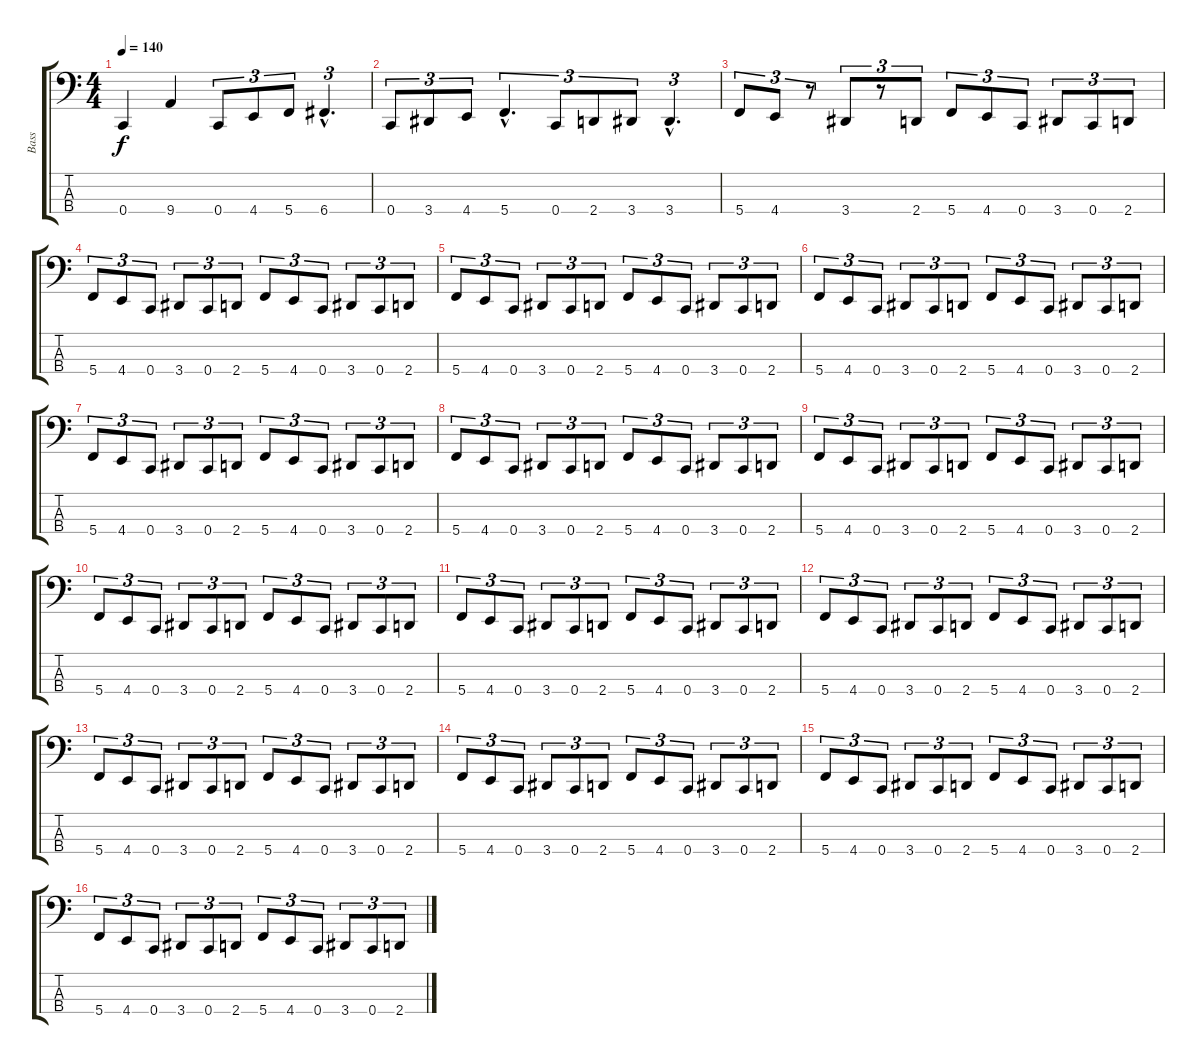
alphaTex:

\track ("Bass" "Bass") {instrument slapbass1}
\staff {score tabs}
\tuning (F2 C2 G1 C1) {hide}
\ts (4 4)
\tempo 140
\clef f4
\ks c
0.4.4{dy f} 9.4.4 0.4.8{tu (3 2)} 4.4.8{tu (3 2)} 5.4.8{tu (3 2)} 6.4{hac}.4{d tu (3 2)} |
0.4.8{tu (3 2)} 3.4.8{tu (3 2)} 4.4.8{tu (3 2)} 5.4{hac}.4{d tu (3 2)} 0.4.8{tu (3 2)} 2.4.8{tu (3 2)} 3.4.8{tu (3 2)} 3.4{hac}.4{d tu (3 2)} |
5.4.8{tu (3 2)} 4.4.8{tu (3 2)} r.8{tu (3 2)} 3.4.8{tu (3 2)} r.8{tu (3 2)} 2.4.8{tu (3 2)} 5.4.8{tu (3 2)} 4.4.8{tu (3 2)} 0.4.8{tu (3 2)} 3.4.8{tu (3 2)} 0.4.8{tu (3 2)} 2.4.8{tu (3 2)} |
5.4.8{tu (3 2)} 4.4.8{tu (3 2)} 0.4.8{tu (3 2)} 3.4.8{tu (3 2)} 0.4.8{tu (3 2)} 2.4.8{tu (3 2)} 5.4.8{tu (3 2)} 4.4.8{tu (3 2)} 0.4.8{tu (3 2)} 3.4.8{tu (3 2)} 0.4.8{tu (3 2)} 2.4.8{tu (3 2)} |
5.4.8{tu (3 2)} 4.4.8{tu (3 2)} 0.4.8{tu (3 2)} 3.4.8{tu (3 2)} 0.4.8{tu (3 2)} 2.4.8{tu (3 2)} 5.4.8{tu (3 2)} 4.4.8{tu (3 2)} 0.4.8{tu (3 2)} 3.4.8{tu (3 2)} 0.4.8{tu (3 2)} 2.4.8{tu (3 2)} |
5.4.8{tu (3 2)} 4.4.8{tu (3 2)} 0.4.8{tu (3 2)} 3.4.8{tu (3 2)} 0.4.8{tu (3 2)} 2.4.8{tu (3 2)} 5.4.8{tu (3 2)} 4.4.8{tu (3 2)} 0.4.8{tu (3 2)} 3.4.8{tu (3 2)} 0.4.8{tu (3 2)} 2.4.8{tu (3 2)} |
5.4.8{tu (3 2)} 4.4.8{tu (3 2)} 0.4.8{tu (3 2)} 3.4.8{tu (3 2)} 0.4.8{tu (3 2)} 2.4.8{tu (3 2)} 5.4.8{tu (3 2)} 4.4.8{tu (3 2)} 0.4.8{tu (3 2)} 3.4.8{tu (3 2)} 0.4.8{tu (3 2)} 2.4.8{tu (3 2)} |
5.4.8{tu (3 2)} 4.4.8{tu (3 2)} 0.4.8{tu (3 2)} 3.4.8{tu (3 2)} 0.4.8{tu (3 2)} 2.4.8{tu (3 2)} 5.4.8{tu (3 2)} 4.4.8{tu (3 2)} 0.4.8{tu (3 2)} 3.4.8{tu (3 2)} 0.4.8{tu (3 2)} 2.4.8{tu (3 2)} |
5.4.8{tu (3 2)} 4.4.8{tu (3 2)} 0.4.8{tu (3 2)} 3.4.8{tu (3 2)} 0.4.8{tu (3 2)} 2.4.8{tu (3 2)} 5.4.8{tu (3 2)} 4.4.8{tu (3 2)} 0.4.8{tu (3 2)} 3.4.8{tu (3 2)} 0.4.8{tu (3 2)} 2.4.8{tu (3 2)} |
5.4.8{tu (3 2)} 4.4.8{tu (3 2)} 0.4.8{tu (3 2)} 3.4.8{tu (3 2)} 0.4.8{tu (3 2)} 2.4.8{tu (3 2)} 5.4.8{tu (3 2)} 4.4.8{tu (3 2)} 0.4.8{tu (3 2)} 3.4.8{tu (3 2)} 0.4.8{tu (3 2)} 2.4.8{tu (3 2)} |
5.4.8{tu (3 2)} 4.4.8{tu (3 2)} 0.4.8{tu (3 2)} 3.4.8{tu (3 2)} 0.4.8{tu (3 2)} 2.4.8{tu (3 2)} 5.4.8{tu (3 2)} 4.4.8{tu (3 2)} 0.4.8{tu (3 2)} 3.4.8{tu (3 2)} 0.4.8{tu (3 2)} 2.4.8{tu (3 2)} |
5.4.8{tu (3 2)} 4.4.8{tu (3 2)} 0.4.8{tu (3 2)} 3.4.8{tu (3 2)} 0.4.8{tu (3 2)} 2.4.8{tu (3 2)} 5.4.8{tu (3 2)} 4.4.8{tu (3 2)} 0.4.8{tu (3 2)} 3.4.8{tu (3 2)} 0.4.8{tu (3 2)} 2.4.8{tu (3 2)} |
5.4.8{tu (3 2)} 4.4.8{tu (3 2)} 0.4.8{tu (3 2)} 3.4.8{tu (3 2)} 0.4.8{tu (3 2)} 2.4.8{tu (3 2)} 5.4.8{tu (3 2)} 4.4.8{tu (3 2)} 0.4.8{tu (3 2)} 3.4.8{tu (3 2)} 0.4.8{tu (3 2)} 2.4.8{tu (3 2)} |
5.4.8{tu (3 2)} 4.4.8{tu (3 2)} 0.4.8{tu (3 2)} 3.4.8{tu (3 2)} 0.4.8{tu (3 2)} 2.4.8{tu (3 2)} 5.4.8{tu (3 2)} 4.4.8{tu (3 2)} 0.4.8{tu (3 2)} 3.4.8{tu (3 2)} 0.4.8{tu (3 2)} 2.4.8{tu (3 2)} |
5.4.8{tu (3 2)} 4.4.8{tu (3 2)} 0.4.8{tu (3 2)} 3.4.8{tu (3 2)} 0.4.8{tu (3 2)} 2.4.8{tu (3 2)} 5.4.8{tu (3 2)} 4.4.8{tu (3 2)} 0.4.8{tu (3 2)} 3.4.8{tu (3 2)} 0.4.8{tu (3 2)} 2.4.8{tu (3 2)} |
5.4.8{tu (3 2)} 4.4.8{tu (3 2)} 0.4.8{tu (3 2)} 3.4.8{tu (3 2)} 0.4.8{tu (3 2)} 2.4.8{tu (3 2)} 5.4.8{tu (3 2)} 4.4.8{tu (3 2)} 0.4.8{tu (3 2)} 3.4.8{tu (3 2)} 0.4.8{tu (3 2)} 2.4.8{tu (3 2)}
